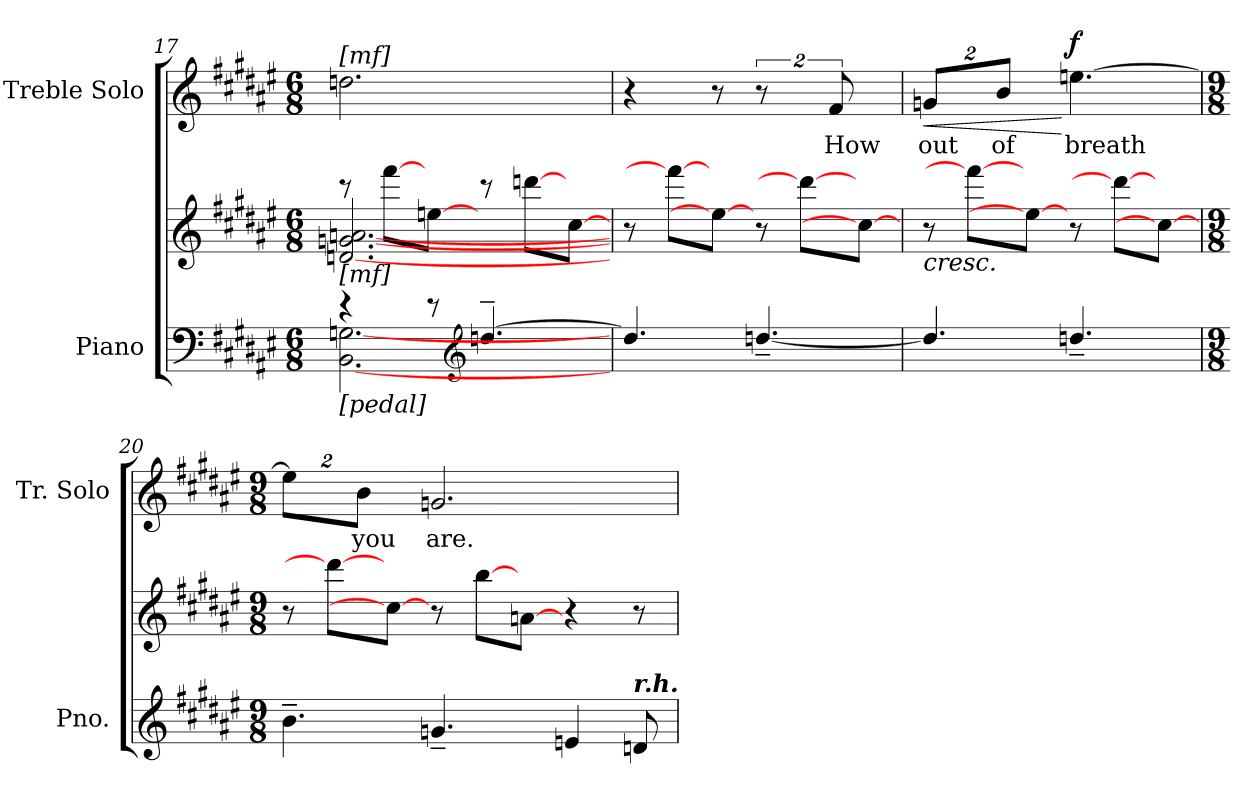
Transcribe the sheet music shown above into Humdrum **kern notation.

**kern	**kern	**kern	**text	**dynam
*part2	*part2	*part1	*part1	*part1
*staff3	*staff2	*staff1	*staff1	*staff1
*I"Piano	*	*I"Treble Solo	*	*
*I'Pno.	*	*I'Tr. Solo	*	*
!!LO:PB:g=z
*clefF4	*clefG2	*clefG2	*	*
*k[f#c#g#d#a#e#]	*k[f#c#g#d#a#e#]	*k[f#c#g#d#a#e#]	*	*
*F#:	*F#:	*F#:	*	*
*M6/8	*M6/8	*M6/8	*	*
*MM177	*MM177	*MM177	*	*
=17	=17	=17	=17	=17
*^	*^	*	*	*
!	!	!	!	!LO:TX:a:t=[mf]	!	!
!	!	!LO:TX:b:t=[mf]	!	!	!	!
!LO:TX:b:Bi:t=[pedal]	!	!	!	!	!	!
4r	[<2.BBi\ [<2.Gni	8r	[<2.dni/ [<2.gni [>2.ani	2.ddni\	.	.
.	.	[>8fff#i\L	.	.	.	.
8r	.	[>8eeni\J	.	.	.	.
*clefG2	*	*	*	*	*	*
[>4.ddn~i/	.	8r	.	.	.	.
.	.	[>8dddni\L	.	.	.	.
.	.	[>8cc#i\J	.	.	.	.
*v	*v	*	*	*	*	*
*	*v	*v	*	*	*
=18	=18	=18	=18	=18
4.ddi/]	8r	4r	.	.
.	8fff#i\L_>	.	.	.
.	8eeni\J_>	8r	.	.
[>4.ddn~i/	8r	16%3r	.	.
.	8dddni\L_>	.	.	.
!	!	!	!LO:LY:b:color=#000000	!
.	.	16%3f#i/	How	.
.	8cc#i\J_>	.	.	.
=19	=19	=19	=19	=19
!	!LO:TX:b:i:t=cresc.	!	!	!
!	!	!	!LO:LY:b:color=#000000	!LO:HP:b
4.ddi/]	8r	16%3gni/L	out	<
.	8fff#i\L_>	.	.	.
!	!	!	!LO:LY:b:color=#000000	!
.	.	16%3bi/J	of	.
.	8eeni\J_>	.	.	.
!	!	!	!LO:LY:b:color=#000000	!
4.ddn~i/	8r	[>4.eeni\	breath	[ f
.	8dddni\L_>	.	.	.
.	8cc#i\J_>	.	.	.
=20	=20	=20	=20	=20
*M9/8	*M9/8	*M9/8	*	*
4.b~i\	8r	16%3eei\L]	.	.
.	8dddni\L_>	.	.	.
!	!	!	!LO:LY:b:color=#000000	!
.	.	16%3bi\J	you	.
.	8cc#i\J_>	.	.	.
!	!	!	!LO:LY:b:color=#000000	!
4.gn~i/	8r	2.gni/	are.	.
.	[>8bbi\L	.	.	.
.	[>8ani\J	.	.	.
4eni/	4r	.	.	.
!LO:TX:a:Bi:t=r.h.	!	!	!	!
8dni/	8r	.	.	.
=	=	=	=	=
*-	*-	*-	*-	*-
